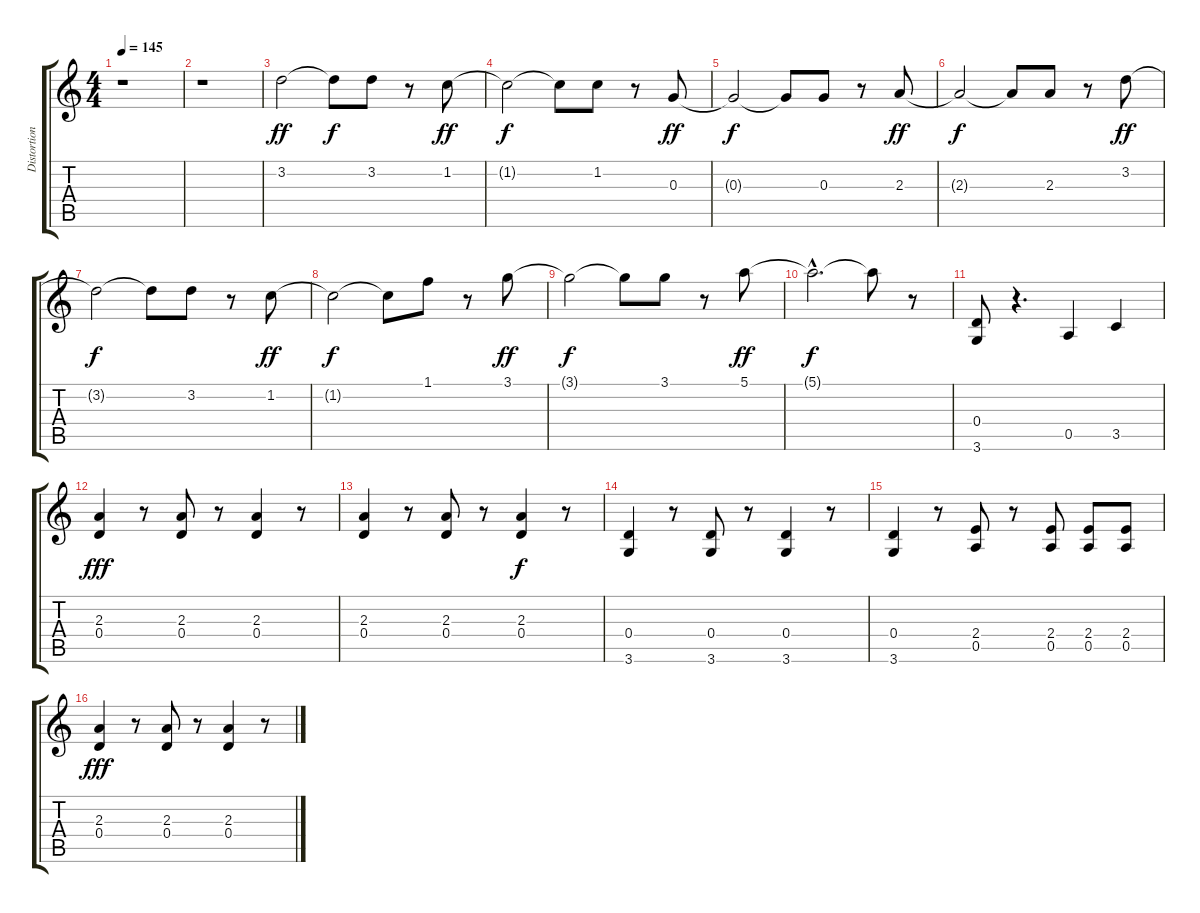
\track ("Distortion" "Distortion") {instrument distortionguitar}
\staff {score tabs}
\tuning (E4 B3 G3 D3 A2 E2) {hide}
\ts (4 4)
\tempo 145
\clef g2
\ks c
r.1{dy f} |
r.1 |
3.2.2{dy ff} 3.2{t}.8{dy f} 3.2.8 r.8 1.2.8{dy ff} |
1.2{t}.2{dy f} 1.2{t}.8 1.2.8 r.8 0.3.8{dy ff} |
0.3{t}.2{dy f} 0.3{t}.8 0.3.8 r.8 2.3.8{dy ff} |
2.3{t}.2{dy f} 2.3{t}.8 2.3.8 r.8 3.2.8{dy ff} |
3.2{t}.2{dy f} 3.2{t}.8 3.2.8 r.8 1.2.8{dy ff} |
1.2{t}.2{dy f} 1.2{t}.8 1.1.8 r.8 3.1.8{dy ff} |
3.1{t}.2{dy f} 3.1{t}.8 3.1.8 r.8 5.1.8{dy ff} |
5.1{hac t}.2{d dy f} 5.1{t}.8 r.8 |
(0.4 3.6).8 r.4{d} 0.5.4 3.5.4 |
(2.3 0.4).4{dy fff} r.8 (2.3 0.4).8 r.8 (2.3 0.4).4 r.8 |
(2.3 0.4).4 r.8 (2.3 0.4).8 r.8 (2.3 0.4).4{dy f} r.8 |
(0.4 3.6).4 r.8 (0.4 3.6).8 r.8 (0.4 3.6).4 r.8 |
(0.4 3.6).4 r.8 (2.4 0.5).8 r.8 (2.4 0.5).8 (2.4 0.5).8 (2.4 0.5).8 |
(2.3 0.4).4{dy fff} r.8 (2.3 0.4).8 r.8 (2.3 0.4).4 r.8
